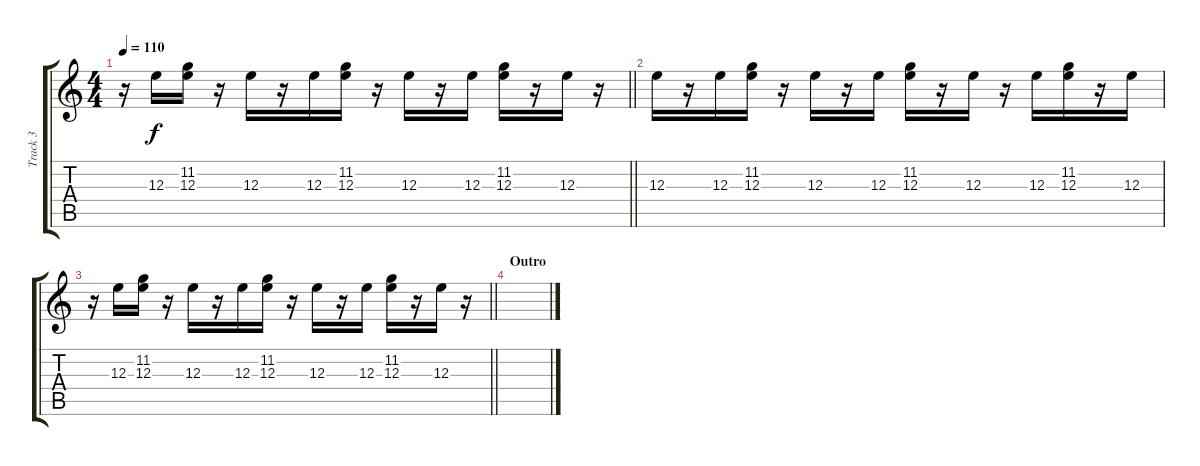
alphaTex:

\track ("Track 3" "Track 3") {instrument electricguitarclean}
\staff {score tabs}
\tuning (Db4 Ab3 E3 B2 Gb2 B1) {hide}
\ts (4 4)
\tempo 110
\clef g2
\barLineRight lightlight
\ks c
r.16{dy f} 12.3.16 (11.2 12.3).16 r.16 12.3.16 r.16 12.3.16 (11.2 12.3).16 r.16 12.3.16 r.16 12.3.16 (11.2 12.3).16 r.16 12.3.16 r.16 |
12.3.16 r.16 12.3.16 (11.2 12.3).16 r.16 12.3.16 r.16 12.3.16 (11.2 12.3).16 r.16 12.3.16 r.16 12.3.16 (11.2 12.3).16 r.16 12.3.16 |
\barLineRight lightlight
r.16 12.3.16 (11.2 12.3).16 r.16 12.3.16 r.16 12.3.16 (11.2 12.3).16 r.16 12.3.16 r.16 12.3.16 (11.2 12.3).16 r.16 12.3.16 r.16 |
\section ("" "Outro")
